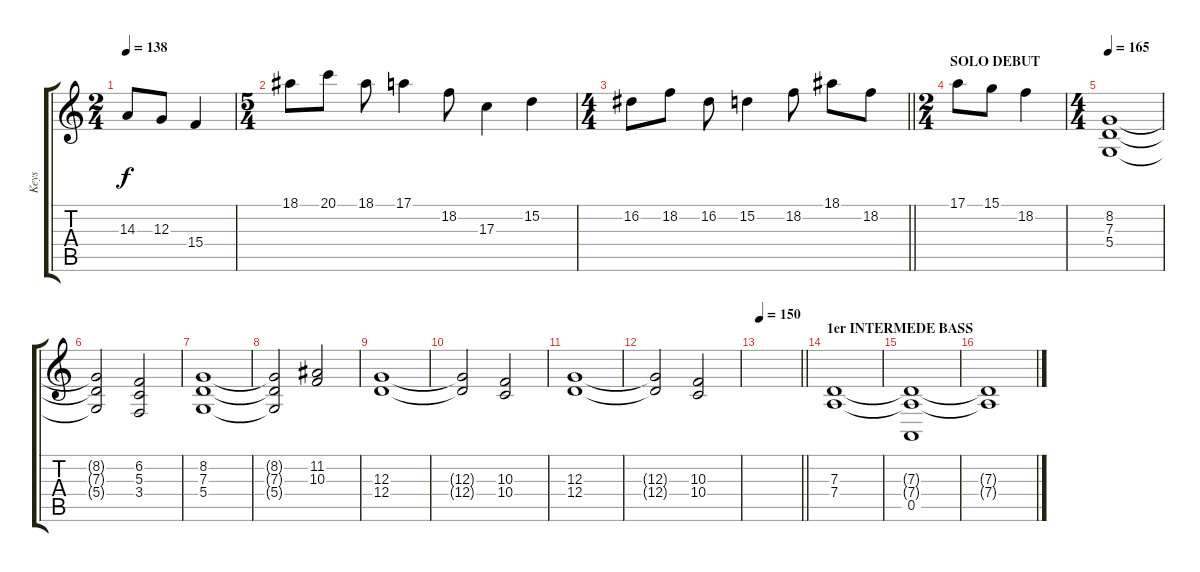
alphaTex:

\track ("Keys" "Keys") {instrument synthstrings1}
\staff {score tabs}
\tuning (E4 B3 G3 D3 A2 E2) {hide}
\ts (2 4)
\tempo 138
\clef g2
\ks c
14.3.8{dy f} 12.3.8 15.4.4 |
\ts (5 4)
18.1.8 20.1.8 18.1.8 17.1.4 18.2.8 17.3.4 15.2.4 |
\ts (4 4)
\barLineRight lightlight
16.2.8 18.2.8 16.2.8 15.2.4 18.2.8 18.1.8 18.2.8 |
\ts (2 4)
\section ("" "SOLO DEBUT")
17.1.8 15.1.8 18.2.4 |
\ts (4 4)
\tempo 165
(8.2 7.3 5.4).1{volume 9 instrument stringensemble1} |
(8.2{t} 7.3{t} 5.4{t}).2 (6.2 5.3 3.4).2 |
(8.2 7.3 5.4).1 |
(8.2{t} 7.3{t} 5.4{t}).2 (11.2 10.3).2 |
(12.3 12.4).1 |
(12.3{t} 12.4{t}).2 (10.3 10.4).2 |
(12.3 12.4).1 |
(12.3{t} 12.4{t}).2 (10.3 10.4).2 |
\tempo 150
\barLineRight lightlight
|
\section ("" "1er INTERMEDE BASS")
(7.3 7.4).1{volume 5 instrument fx4atmosphere} |
(7.3{t} 7.4{t} 0.5).1 |
(7.3{t} 7.4{t}).1
